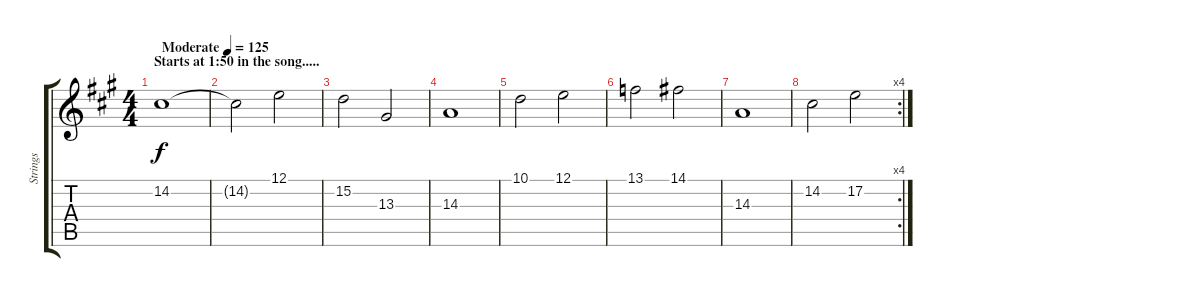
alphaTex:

\track ("Strings" "Strings") {instrument stringensemble1}
\staff {score tabs}
\tuning (E4 B3 G3 D3 A2 E2) {hide}
\ts (4 4)
\section ("" "Starts at 1:50 in the song.....")
\tempo (125 "Moderate")
\clef g2
\ks f#minor
14.2.1{dy f instrument stringensemble1} |
14.2{t}.2 12.1.2 |
15.2.2 13.3.2 |
14.3.1 |
10.1.2 12.1.2 |
13.1.2 14.1.2 |
14.3.1 |
\rc 4
14.2.2 17.2.2
